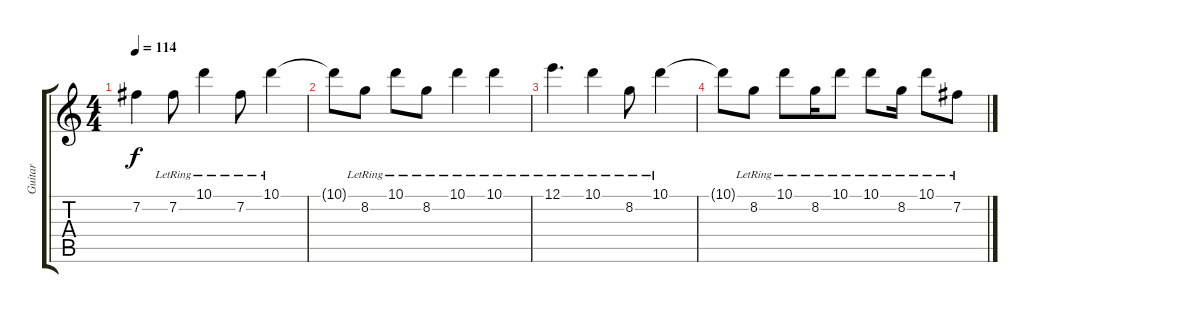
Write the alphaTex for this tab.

\track ("Guitar" "Guitar") {instrument distortionguitar}
\staff {score tabs}
\tuning (E4 B3 G3 D3 A2 E2) {hide}
\ts (4 4)
\tempo 114
\clef g2
\ks c
7.2{t}.4{dy f} 7.2{lr}.8 10.1{lr}.4 7.2{lr}.8 10.1{lr}.4 |
10.1{t}.8 8.2{lr}.8 10.1{lr}.8 8.2{lr}.8 10.1{lr}.4 10.1{lr}.4 |
12.1{lr}.4{d} 10.1{lr}.4 8.2{lr}.8 10.1{lr}.4 |
10.1{t}.8 8.2{lr}.8 10.1{lr}.8 8.2{lr}.16 10.1{lr}.8 10.1{lr}.8 8.2{lr}.16 10.1{lr}.8 7.2{lr}.8
